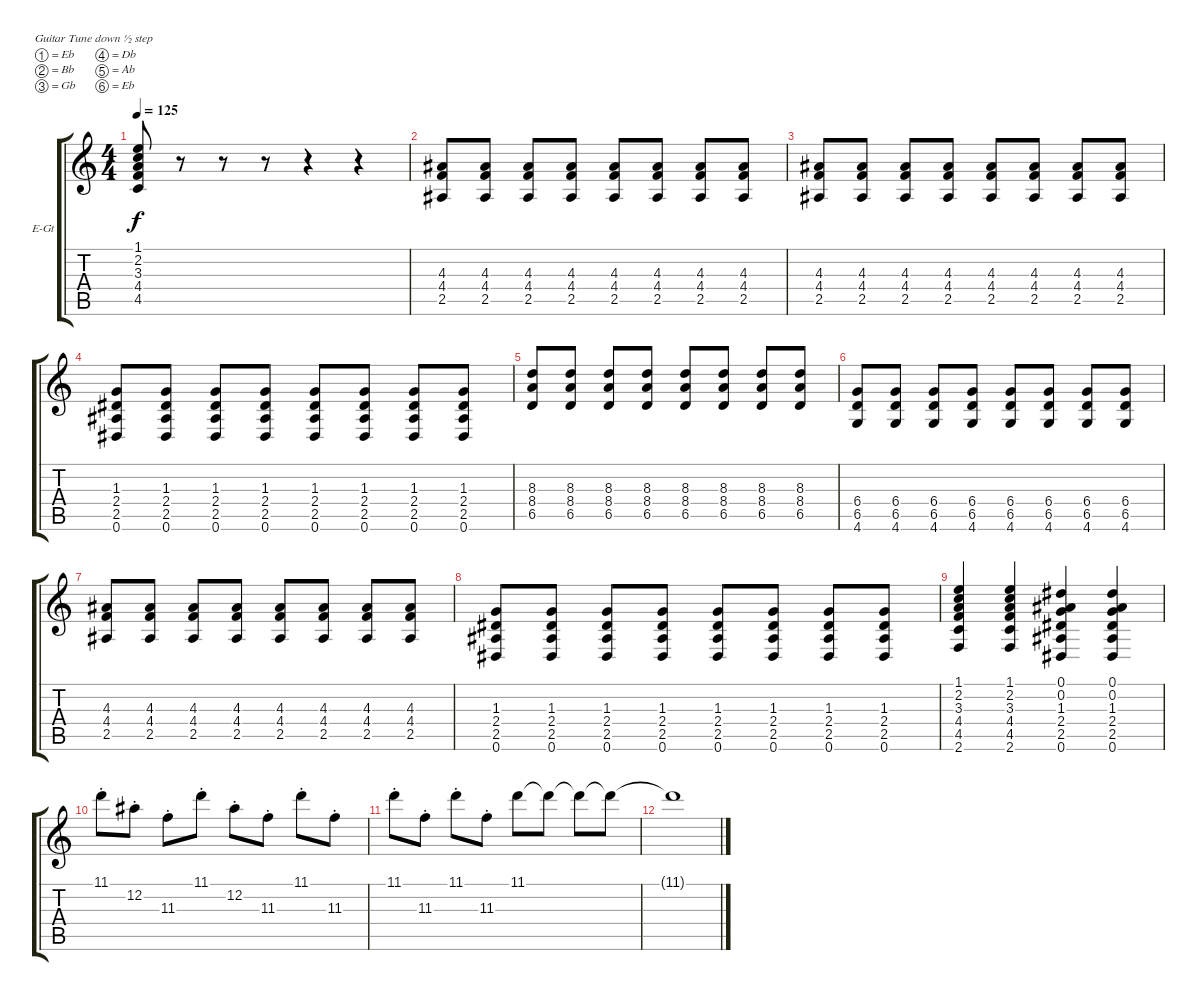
\defaultSystemsLayout 4
\bracketExtendMode groupsimilarinstruments
\firstSystemTrackNameOrientation horizontal
\otherSystemsTrackNameOrientation horizontal
\track ("Electric Guitar" "E-Gt") {instrument overdrivenguitar}
\staff {score tabs}
\tuning (Eb4 Bb3 Gb3 Db3 Ab2 Eb2)
\ts (4 4)
\tempo 125
\clef g2
\ks c
(4.5 4.4 3.3 2.2 1.1).8{dy f} r.8 r.8 r.8 r.4 r.4 |
(2.5 4.4 4.3).8 (2.5 4.4 4.3).8 (2.5 4.4 4.3).8 (2.5 4.4 4.3).8 (2.5 4.4 4.3).8 (2.5 4.4 4.3).8 (2.5 4.4 4.3).8 (2.5 4.4 4.3).8 |
(2.5 4.3 4.4).8 (2.5 4.3 4.4).8 (2.5 4.3 4.4).8 (2.5 4.3 4.4).8 (2.5 4.3 4.4).8 (2.5 4.3 4.4).8 (2.5 4.3 4.4).8 (2.5 4.4 4.3).8 |
(0.6 2.5 2.4 1.3).8 (0.6 2.5 2.4 1.3).8 (0.6 2.5 2.4 1.3).8 (0.6 2.5 2.4 1.3).8 (0.6 2.5 2.4 1.3).8 (0.6 2.5 2.4 1.3).8 (0.6 2.5 2.4 1.3).8 (0.6 2.5 2.4 1.3).8 |
(6.5 8.4 8.3).8 (6.5 8.4 8.3).8 (6.5 8.4 8.3).8 (6.5 8.4 8.3).8 (6.5 8.4 8.3).8 (6.5 8.4 8.3).8 (6.5 8.4 8.3).8 (6.5 8.4 8.3).8 |
(4.6 6.5 6.4).8 (4.6 6.5 6.4).8 (4.6 6.5 6.4).8 (4.6 6.5 6.4).8 (4.6 6.5 6.4).8 (4.6 6.5 6.4).8 (4.6 6.5 6.4).8 (4.6 6.5 6.4).8 |
(2.5 4.4 4.3).8 (2.5 4.4 4.3).8 (2.5 4.4 4.3).8 (2.5 4.4 4.3).8 (2.5 4.4 4.3).8 (2.5 4.4 4.3).8 (2.5 4.4 4.3).8 (2.5 4.4 4.3).8 |
(0.6 2.5 2.4 1.3).8 (0.6 2.5 2.4 1.3).8 (0.6 2.5 2.4 1.3).8 (0.6 2.5 2.4 1.3).8 (0.6 2.5 2.4 1.3).8 (0.6 2.5 2.4 1.3).8 (0.6 2.5 2.4 1.3).8 (0.6 2.5 2.4 1.3).8 |
(4.5 4.4 3.3 2.2 1.1 2.6).4 (4.5 4.4 3.3 2.2 1.1 2.6).4 (0.6 2.5 2.4 1.3 0.2 0.1).4 (0.6 2.5 2.4 1.3 0.1 0.2).4 |
11.1{st}.8 12.2{st}.8 11.3{st}.8 11.1{st}.8 12.2{st}.8 11.3{st}.8 11.1{st}.8 11.3{st}.8 |
11.1{st}.8 11.3{st}.8 11.1{st}.8 11.3{st}.8 11.1.8 11.1{t}.8 11.1{t}.8 11.1{t}.8 |
11.1{t}.1
